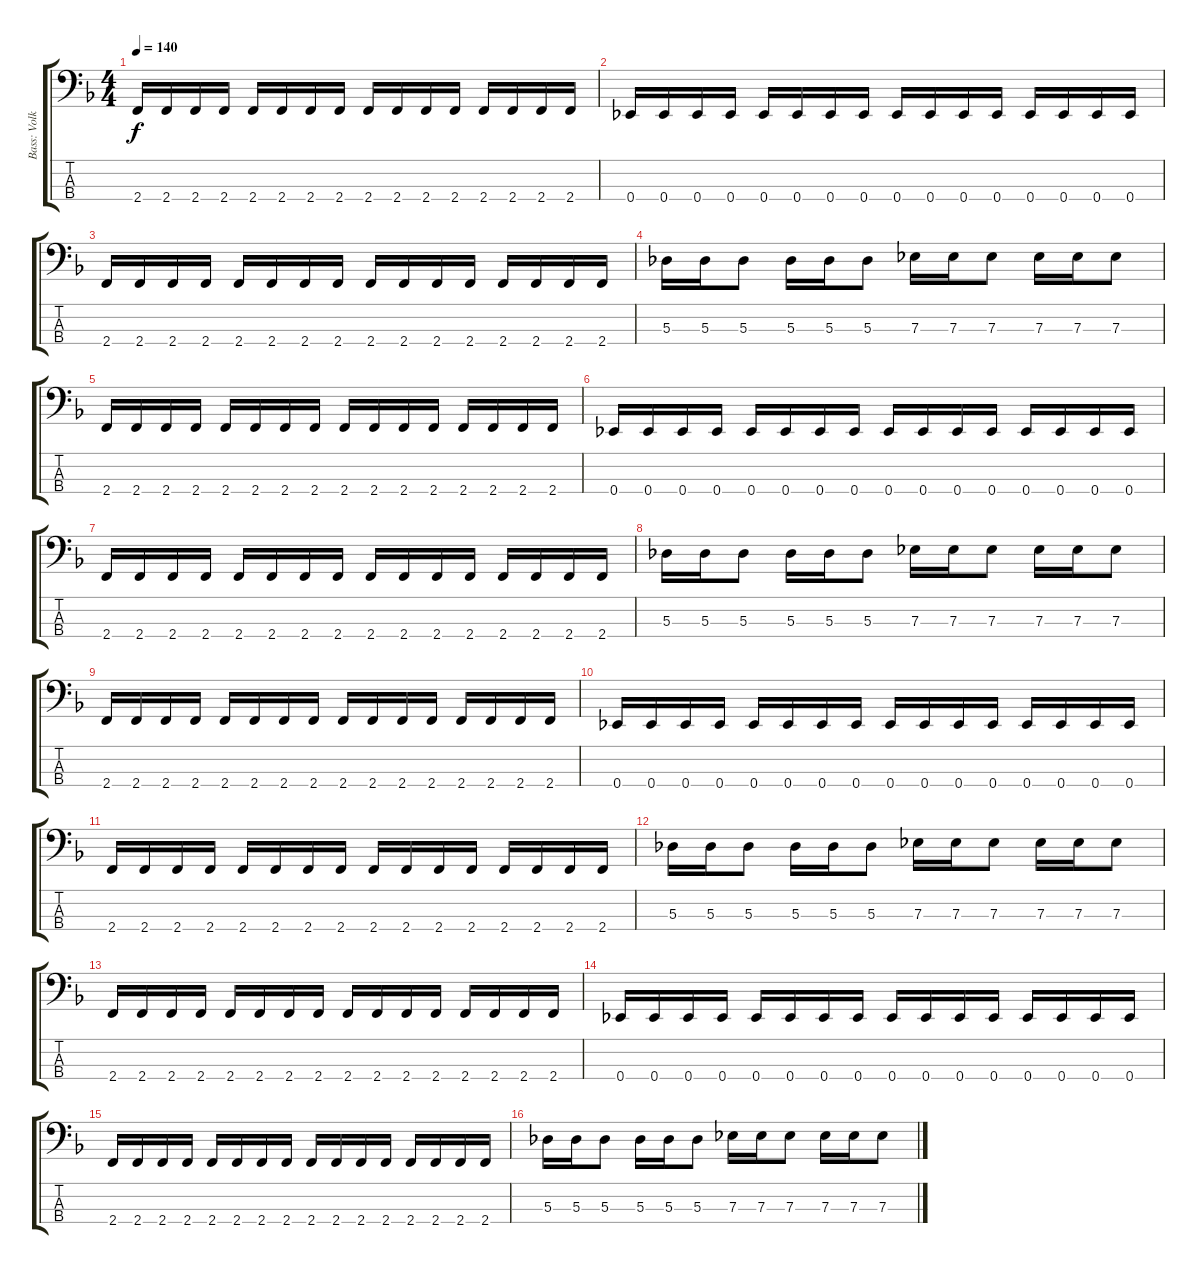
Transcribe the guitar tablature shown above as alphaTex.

\track ("Bass: Volker" "Bass: Volk") {instrument electricbassfinger}
\staff {score tabs}
\tuning (Gb2 Db2 Ab1 Eb1) {hide}
\ts (4 4)
\tempo 140
\clef f4
\ks f
2.4.16{dy f} 2.4.16 2.4.16 2.4.16 2.4.16 2.4.16 2.4.16 2.4.16 2.4.16 2.4.16 2.4.16 2.4.16 2.4.16 2.4.16 2.4.16 2.4.16 |
0.4.16 0.4.16 0.4.16 0.4.16 0.4.16 0.4.16 0.4.16 0.4.16 0.4.16 0.4.16 0.4.16 0.4.16 0.4.16 0.4.16 0.4.16 0.4.16 |
2.4.16 2.4.16 2.4.16 2.4.16 2.4.16 2.4.16 2.4.16 2.4.16 2.4.16 2.4.16 2.4.16 2.4.16 2.4.16 2.4.16 2.4.16 2.4.16 |
5.3.16 5.3.16 5.3.8 5.3.16 5.3.16 5.3.8 7.3.16 7.3.16 7.3.8 7.3.16 7.3.16 7.3.8 |
2.4.16 2.4.16 2.4.16 2.4.16 2.4.16 2.4.16 2.4.16 2.4.16 2.4.16 2.4.16 2.4.16 2.4.16 2.4.16 2.4.16 2.4.16 2.4.16 |
0.4.16 0.4.16 0.4.16 0.4.16 0.4.16 0.4.16 0.4.16 0.4.16 0.4.16 0.4.16 0.4.16 0.4.16 0.4.16 0.4.16 0.4.16 0.4.16 |
2.4.16 2.4.16 2.4.16 2.4.16 2.4.16 2.4.16 2.4.16 2.4.16 2.4.16 2.4.16 2.4.16 2.4.16 2.4.16 2.4.16 2.4.16 2.4.16 |
5.3.16 5.3.16 5.3.8 5.3.16 5.3.16 5.3.8 7.3.16 7.3.16 7.3.8 7.3.16 7.3.16 7.3.8 |
2.4.16 2.4.16 2.4.16 2.4.16 2.4.16 2.4.16 2.4.16 2.4.16 2.4.16 2.4.16 2.4.16 2.4.16 2.4.16 2.4.16 2.4.16 2.4.16 |
0.4.16 0.4.16 0.4.16 0.4.16 0.4.16 0.4.16 0.4.16 0.4.16 0.4.16 0.4.16 0.4.16 0.4.16 0.4.16 0.4.16 0.4.16 0.4.16 |
2.4.16 2.4.16 2.4.16 2.4.16 2.4.16 2.4.16 2.4.16 2.4.16 2.4.16 2.4.16 2.4.16 2.4.16 2.4.16 2.4.16 2.4.16 2.4.16 |
5.3.16 5.3.16 5.3.8 5.3.16 5.3.16 5.3.8 7.3.16 7.3.16 7.3.8 7.3.16 7.3.16 7.3.8 |
2.4.16 2.4.16 2.4.16 2.4.16 2.4.16 2.4.16 2.4.16 2.4.16 2.4.16 2.4.16 2.4.16 2.4.16 2.4.16 2.4.16 2.4.16 2.4.16 |
0.4.16 0.4.16 0.4.16 0.4.16 0.4.16 0.4.16 0.4.16 0.4.16 0.4.16 0.4.16 0.4.16 0.4.16 0.4.16 0.4.16 0.4.16 0.4.16 |
2.4.16 2.4.16 2.4.16 2.4.16 2.4.16 2.4.16 2.4.16 2.4.16 2.4.16 2.4.16 2.4.16 2.4.16 2.4.16 2.4.16 2.4.16 2.4.16 |
5.3.16 5.3.16 5.3.8 5.3.16 5.3.16 5.3.8 7.3.16 7.3.16 7.3.8 7.3.16 7.3.16 7.3.8
